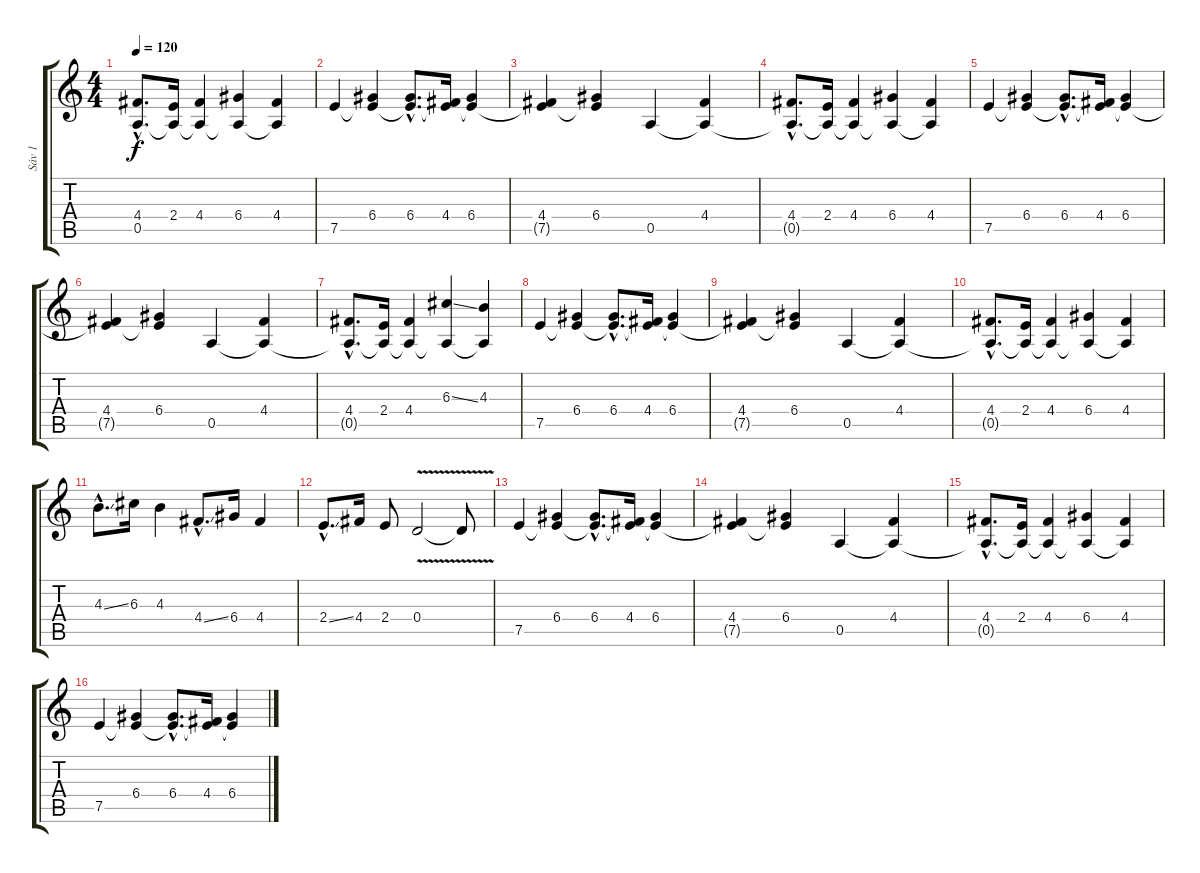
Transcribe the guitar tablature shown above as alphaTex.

\track ("Sáv 1" "Sáv 1") {instrument electricguitarclean}
\staff {score tabs}
\tuning (E4 B3 G3 D3 A2 E2) {hide}
\ts (4 4)
\tempo 120
\clef g2
\ks c
(4.4{hac} 0.5{hac t}).8{d dy f} (2.4 0.5{t}).16 (4.4 0.5{t}).4 (6.4 0.5{t}).4 (4.4 0.5{t}).4 |
7.5.4 (6.4 7.5{t}).4 (6.4{hac} 7.5{hac t}).8{d} (4.4 7.5{t}).16 (6.4 7.5{t}).4 |
(4.4 7.5{t}).4 (6.4 7.5{t}).4 0.5.4 (4.4 0.5{t}).4 |
(4.4{hac} 0.5{hac t}).8{d} (2.4 0.5{t}).16 (4.4 0.5{t}).4 (6.4 0.5{t}).4 (4.4 0.5{t}).4 |
7.5.4 (6.4 7.5{t}).4 (6.4{hac} 7.5{hac t}).8{d} (4.4 7.5{t}).16 (6.4 7.5{t}).4 |
(4.4 7.5{t}).4 (6.4 7.5{t}).4 0.5.4 (4.4 0.5{t}).4 |
(4.4{hac} 0.5{hac t}).8{d} (2.4 0.5{t}).16 (4.4 0.5{t}).4 (6.3{ss} 0.5{t}).4 (4.3 0.5{t}).4 |
7.5.4 (6.4 7.5{t}).4 (6.4{hac} 7.5{hac t}).8{d} (4.4 7.5{t}).16 (6.4 7.5{t}).4 |
(4.4 7.5{t}).4 (6.4 7.5{t}).4 0.5.4 (4.4 0.5{t}).4 |
(4.4{hac} 0.5{hac t}).8{d} (2.4 0.5{t}).16 (4.4 0.5{t}).4 (6.4 0.5{t}).4 (4.4 0.5{t}).4 |
4.3{ss hac}.8{d} 6.3.16 4.3.4 4.4{ss hac}.8{d} 6.4.16 4.4.4 |
2.4{ss hac}.8{d} 4.4.16 2.4.8 0.4{v}.2 0.4{t}.8 |
7.5.4 (6.4 7.5{t}).4 (6.4{hac} 7.5{hac t}).8{d} (4.4 7.5{t}).16 (6.4 7.5{t}).4 |
(4.4 7.5{t}).4 (6.4 7.5{t}).4 0.5.4 (4.4 0.5{t}).4 |
(4.4{hac} 0.5{hac t}).8{d} (2.4 0.5{t}).16 (4.4 0.5{t}).4 (6.4 0.5{t}).4 (4.4 0.5{t}).4 |
7.5.4 (6.4 7.5{t}).4 (6.4{hac} 7.5{hac t}).8{d} (4.4 7.5{t}).16 (6.4 7.5{t}).4
